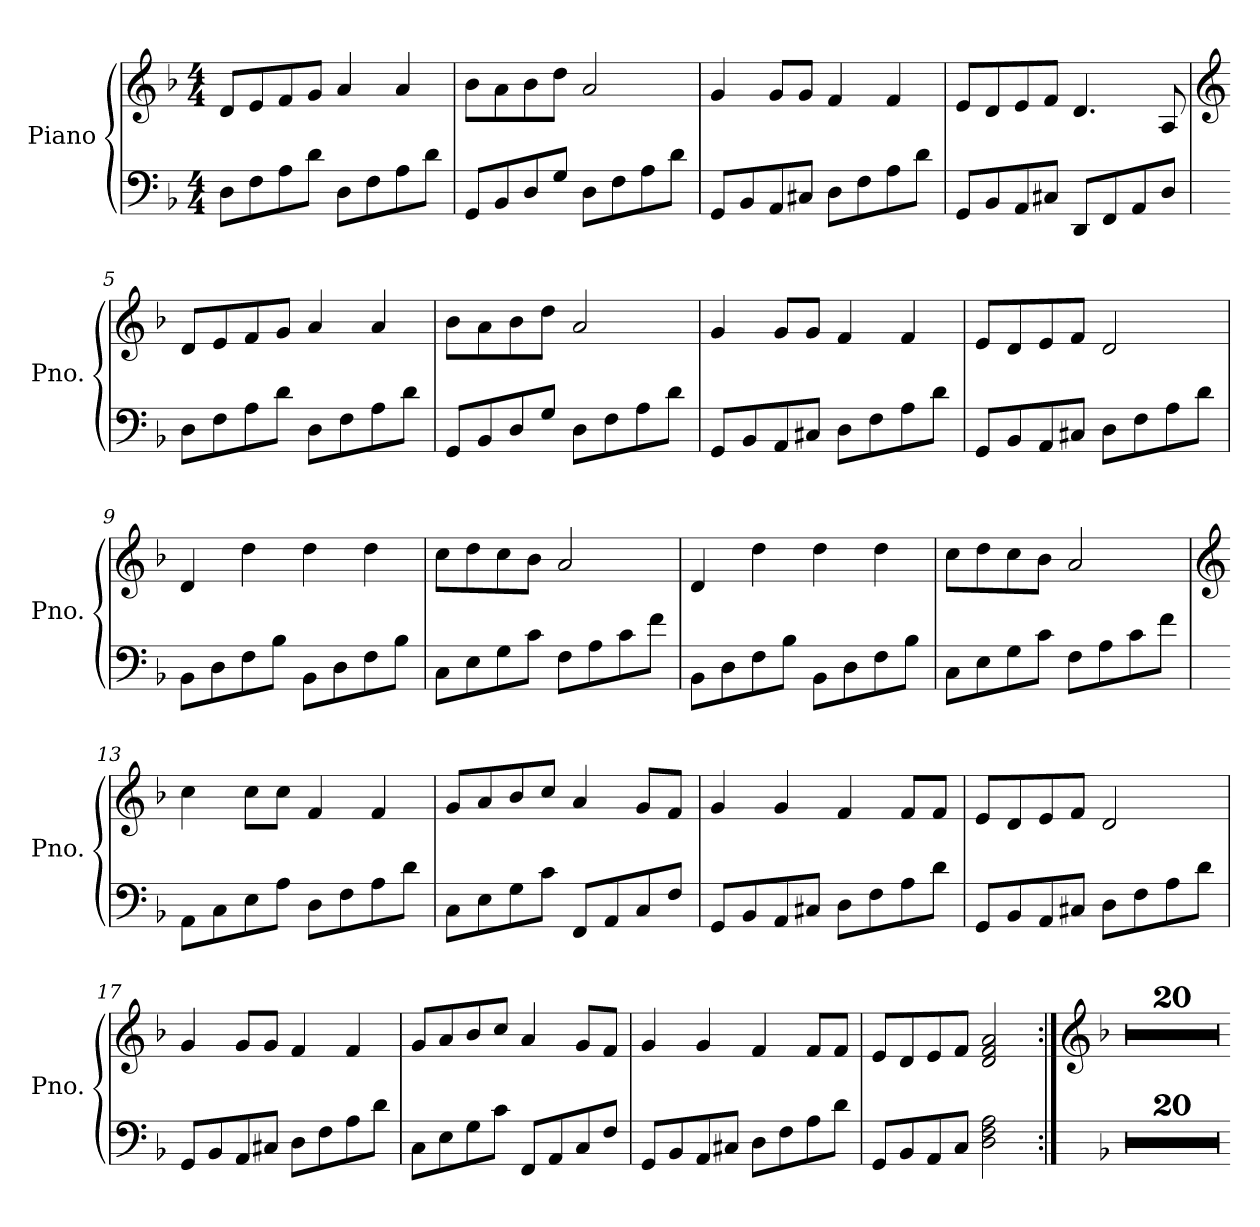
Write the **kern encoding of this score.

**kern	**kern
*part1	*part1
*staff2	*staff1
*I"Piano	*
*I'Pno.	*
*clefF4	*clefG2
*k[b-]	*k[b-]
*M4/4	*M4/4
*MM70	*MM70
=1	=1
8D\L	8d/L
8F\	8e/
8A\	8f/
8d\J	8g/J
8D\L	4a/
8F\	.
8A\	4a/
8d\J	.
=2	=2
8GG/L	8b-\L
8BB-/	8a\
8D/	8b-\
8G/J	8dd\J
8D\L	2a/
8F\	.
8A\	.
8d\J	.
=3	=3
8GG/L	4g/
8BB-/	.
8AA/	8g/L
8C#X/J	8g/J
8D\L	4f/
8F\	.
8A\	4f/
8d\J	.
=4	=4
8GG/L	8e/L
8BB-/	8d/
8AA/	8e/
8C#X/J	8f/J
8DD/L	4.d/
8FF/	.
8AA/	.
8D/J	8A/
!!LO:LB:g=z
=5	=5
*	*clefG2
8D\L	8d/L
8F\	8e/
8A\	8f/
8d\J	8g/J
8D\L	4a/
8F\	.
8A\	4a/
8d\J	.
=6	=6
8GG/L	8b-\L
8BB-/	8a\
8D/	8b-\
8G/J	8dd\J
8D\L	2a/
8F\	.
8A\	.
8d\J	.
=7	=7
8GG/L	4g/
8BB-/	.
8AA/	8g/L
8C#X/J	8g/J
8D\L	4f/
8F\	.
8A\	4f/
8d\J	.
=8	=8
8GG/L	8e/L
8BB-/	8d/
8AA/	8e/
8C#X/J	8f/J
8D\L	2d/
8F\	.
8A\	.
8d\J	.
!!LO:LB:g=z
=9	=9
8BB-\L	4d/
8D\	.
8F\	4dd\
8B-\J	.
8BB-\L	4dd\
8D\	.
8F\	4dd\
8B-\J	.
=10	=10
8C\L	8cc\L
8E\	8dd\
8G\	8cc\
8c\J	8b-\J
8F\L	2a/
8A\	.
8c\	.
8f\J	.
=11	=11
8BB-\L	4d/
8D\	.
8F\	4dd\
8B-\J	.
8BB-\L	4dd\
8D\	.
8F\	4dd\
8B-\J	.
=12	=12
8C\L	8cc\L
8E\	8dd\
8G\	8cc\
8c\J	8b-\J
8F\L	2a/
8A\	.
8c\	.
8f\J	.
!!LO:LB:g=z
=13	=13
*	*clefG2
8AA\L	4cc\
8C\	.
8E\	8cc\L
8A\J	8cc\J
8D\L	4f/
8F\	.
8A\	4f/
8d\J	.
=14	=14
8C\L	8g/L
8E\	8a/
8G\	8b-/
8c\J	8cc/J
8FF/L	4a/
8AA/	.
8C/	8g/L
8F/J	8f/J
=15	=15
8GG/L	4g/
8BB-/	.
8AA/	4g/
8C#X/J	.
8D\L	4f/
8F\	.
8A\	8f/L
8d\J	8f/J
=16	=16
8GG/L	8e/L
8BB-/	8d/
8AA/	8e/
8C#X/J	8f/J
8D\L	2d/
8F\	.
8A\	.
8d\J	.
!!LO:LB:g=z
=17	=17
8GG/L	4g/
8BB-/	.
8AA/	8g/L
8C#X/J	8g/J
8D\L	4f/
8F\	.
8A\	4f/
8d\J	.
=18	=18
8C\L	8g/L
8E\	8a/
8G\	8b-/
8c\J	8cc/J
8FF/L	4a/
8AA/	.
8C/	8g/L
8F/J	8f/J
=19	=19
8GG/L	4g/
8BB-/	.
8AA/	4g/
8C#X/J	.
8D\L	4f/
8F\	.
8A\	8f/L
8d\J	8f/J
=20	=20
8GG/L	8e/L
8BB-/	8d/
8AA/	8e/
8C/J	8f/J
2D\ 2F\ 2A\	2d/ 2f/ 2a/
!!LO:PB:g=z
=21:|!	=21:|!
*	*clefG2
*k[b-]	*k[b-]
1r	1r
=22	=22
1r	1r
=23	=23
1r	1r
=24	=24
1r	1r
=25	=25
1r	1r
=26	=26
1r	1r
=27	=27
1r	1r
=28	=28
1r	1r
=29	=29
1r	1r
=30	=30
1r	1r
=31	=31
1r	1r
=32	=32
1r	1r
=33	=33
1r	1r
=34	=34
1r	1r
=35	=35
1r	1r
=36	=36
1r	1r
=37	=37
1r	1r
=38	=38
1r	1r
!!LO:LB:g=z
=39	=39
*k[b-]	*k[b-]
1r	1r
=40	=40
1r	1r
=-	=-
*-	*-
